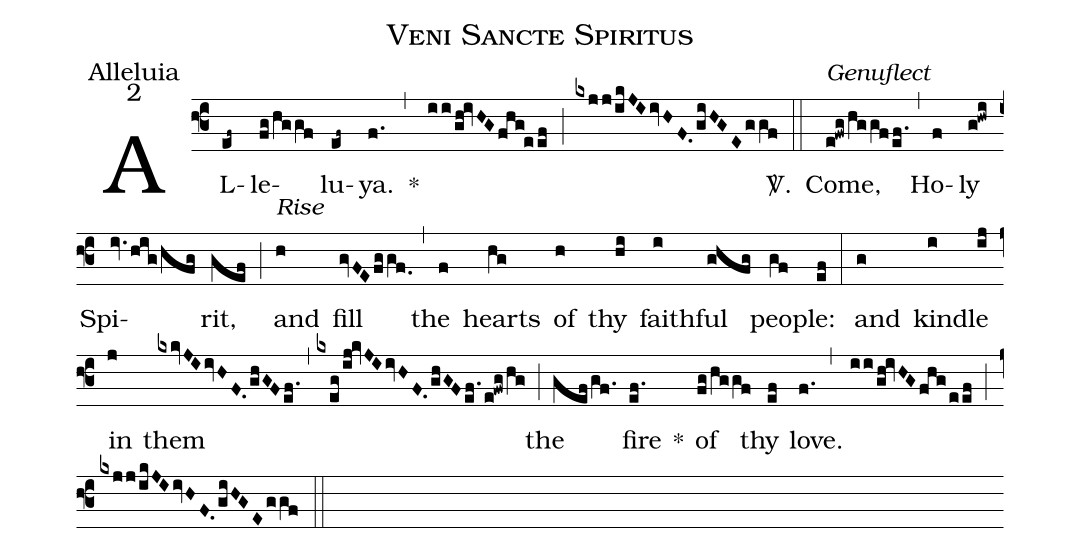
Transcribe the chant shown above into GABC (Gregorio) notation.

name:Veni Sancte Spiritus;
office-part:Alleluia;
mode:2;
%%
(f3) AL(ef~)le(fg/hggf)lu(ef~)ya.(f.) *(,) (ii/gh!ivHG/fhg!eef) (;) (kxjj/ikJI/ivHF.0/giHGE/ggf) <sp>V/</sp>.(::) <alt>Genuflect</alt>Come,(e!fwg/hggf/ef.) (,) Ho(f)ly(g!hwi) Spi(iv./hig/hfg)rit,(gef) (;) <alt>Rise</alt>and(h) fill(gvFEfggf.0) (,) the(f) hearts(hg) of(h) thy(hi) faith(i)ful(ghfg) peo(gf)ple:(ef) (:) and(g) kin(i)dle(ij) in(j) them(kxkvJI/ivHF.0/ghGFef.1) (,) (kxeg/ij!kvJI/ivHF.0/ghGF/ef.1/e!fwg/hg) (;) the(gef/gf.) fire(ef.) *() of(fg/hggf) thy(ef) love.(f.) (,) (ii/gh!ivHG/fhg/eef) (;) (kxjj/ikJI/ivHF.0/giHGE/ggf) (::)
